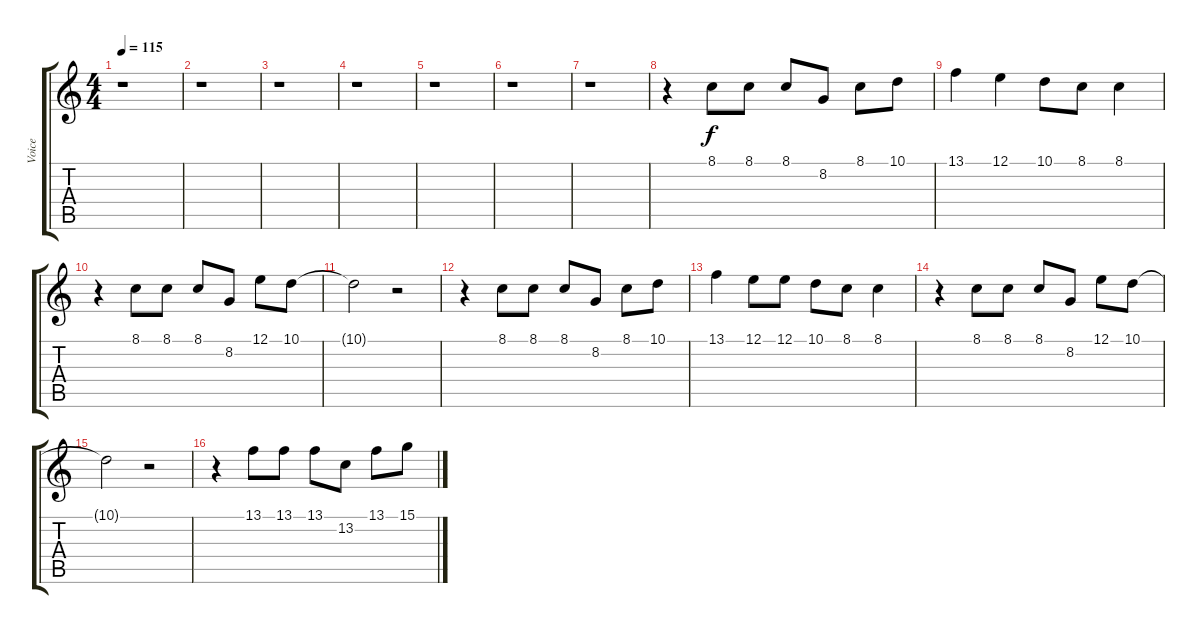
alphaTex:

\track ("Voice" "Voice") {instrument choiraahs}
\staff {score tabs}
\tuning (E4 B3 G3 D3 A2 E2) {hide}
\ts (4 4)
\tempo 115
\clef g2
\ks c
r.1{dy f} |
r.1 |
r.1 |
r.1 |
r.1 |
r.1 |
r.1 |
r.4 8.1.8 8.1.8 8.1.8 8.2.8 8.1.8 10.1.8 |
13.1.4 12.1.4 10.1.8 8.1.8 8.1.4 |
r.4 8.1.8 8.1.8 8.1.8 8.2.8 12.1.8 10.1.8 |
10.1{t}.2 r.2 |
r.4 8.1.8 8.1.8 8.1.8 8.2.8 8.1.8 10.1.8 |
13.1.4 12.1.8 12.1.8 10.1.8 8.1.8 8.1.4 |
r.4 8.1.8 8.1.8 8.1.8 8.2.8 12.1.8 10.1.8 |
10.1{t}.2 r.2 |
r.4 13.1.8 13.1.8 13.1.8 13.2.8 13.1.8 15.1.8
